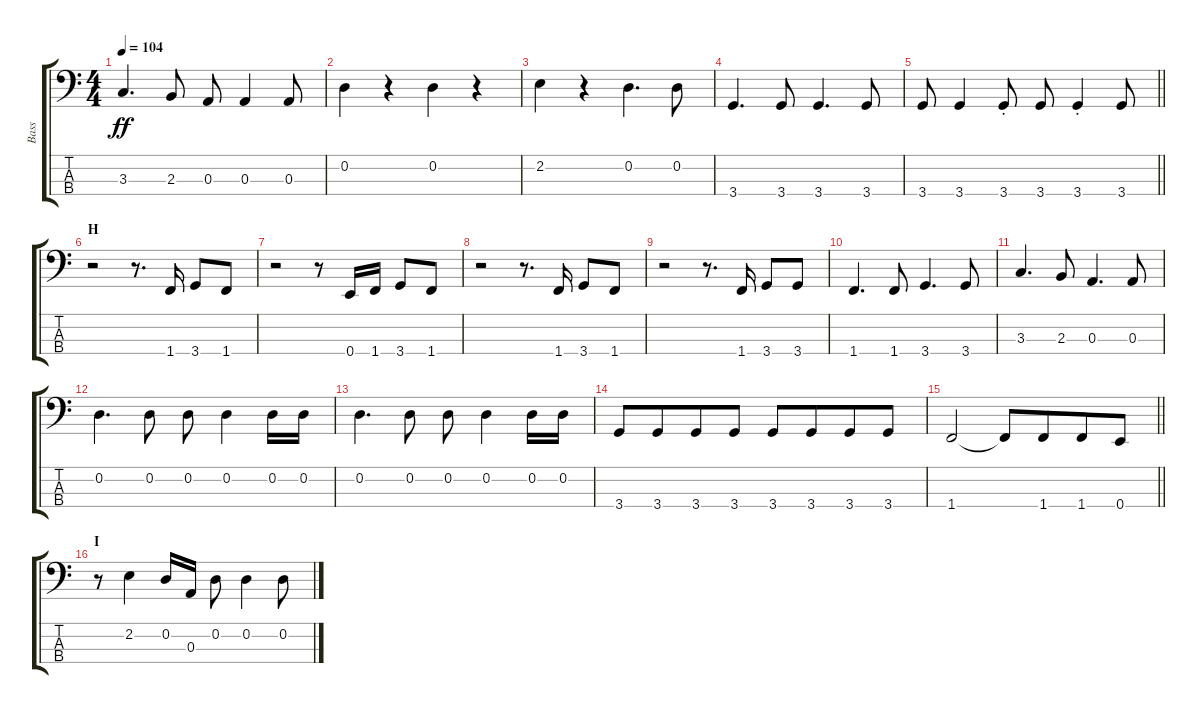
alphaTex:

\track ("Bass" "Bass") {instrument electricbassfinger}
\staff {score tabs}
\tuning (G2 D2 A1 E1) {hide}
\ts (4 4)
\tempo 104
\clef f4
\ks c
3.3.4{d dy ff} 2.3.8 0.3.8 0.3.4 0.3.8 |
0.2.4 r.4 0.2.4 r.4 |
2.2.4 r.4 0.2.4{d} 0.2.8 |
3.4.4{d} 3.4.8 3.4.4{d} 3.4.8 |
\barLineRight lightlight
3.4.8 3.4.4 3.4{st}.8 3.4.8 3.4{st}.4 3.4.8 |
\section ("" "H")
r.2 r.8{d} 1.4.16 3.4.8 1.4.8 |
r.2 r.8 0.4.16 1.4.16 3.4.8 1.4.8 |
r.2 r.8{d} 1.4.16 3.4.8 1.4.8 |
r.2 r.8{d} 1.4.16 3.4.8 3.4.8 |
1.4.4{d} 1.4.8 3.4.4{d} 3.4.8 |
3.3.4{d} 2.3.8 0.3.4{d} 0.3.8 |
0.2.4{d} 0.2.8 0.2.8 0.2.4 0.2.16 0.2.16 |
0.2.4{d} 0.2.8 0.2.8 0.2.4 0.2.16 0.2.16 |
3.4.8 3.4.8{beam merge} 3.4.8 3.4.8 3.4.8 3.4.8{beam merge} 3.4.8 3.4.8 |
\barLineRight lightlight
1.4.2 1.4{t}.8 1.4.8{beam merge} 1.4.8 0.4.8 |
\section ("" "I")
r.8 2.2.4 0.2.16 0.3.16 0.2.8 0.2.4 0.2.8
